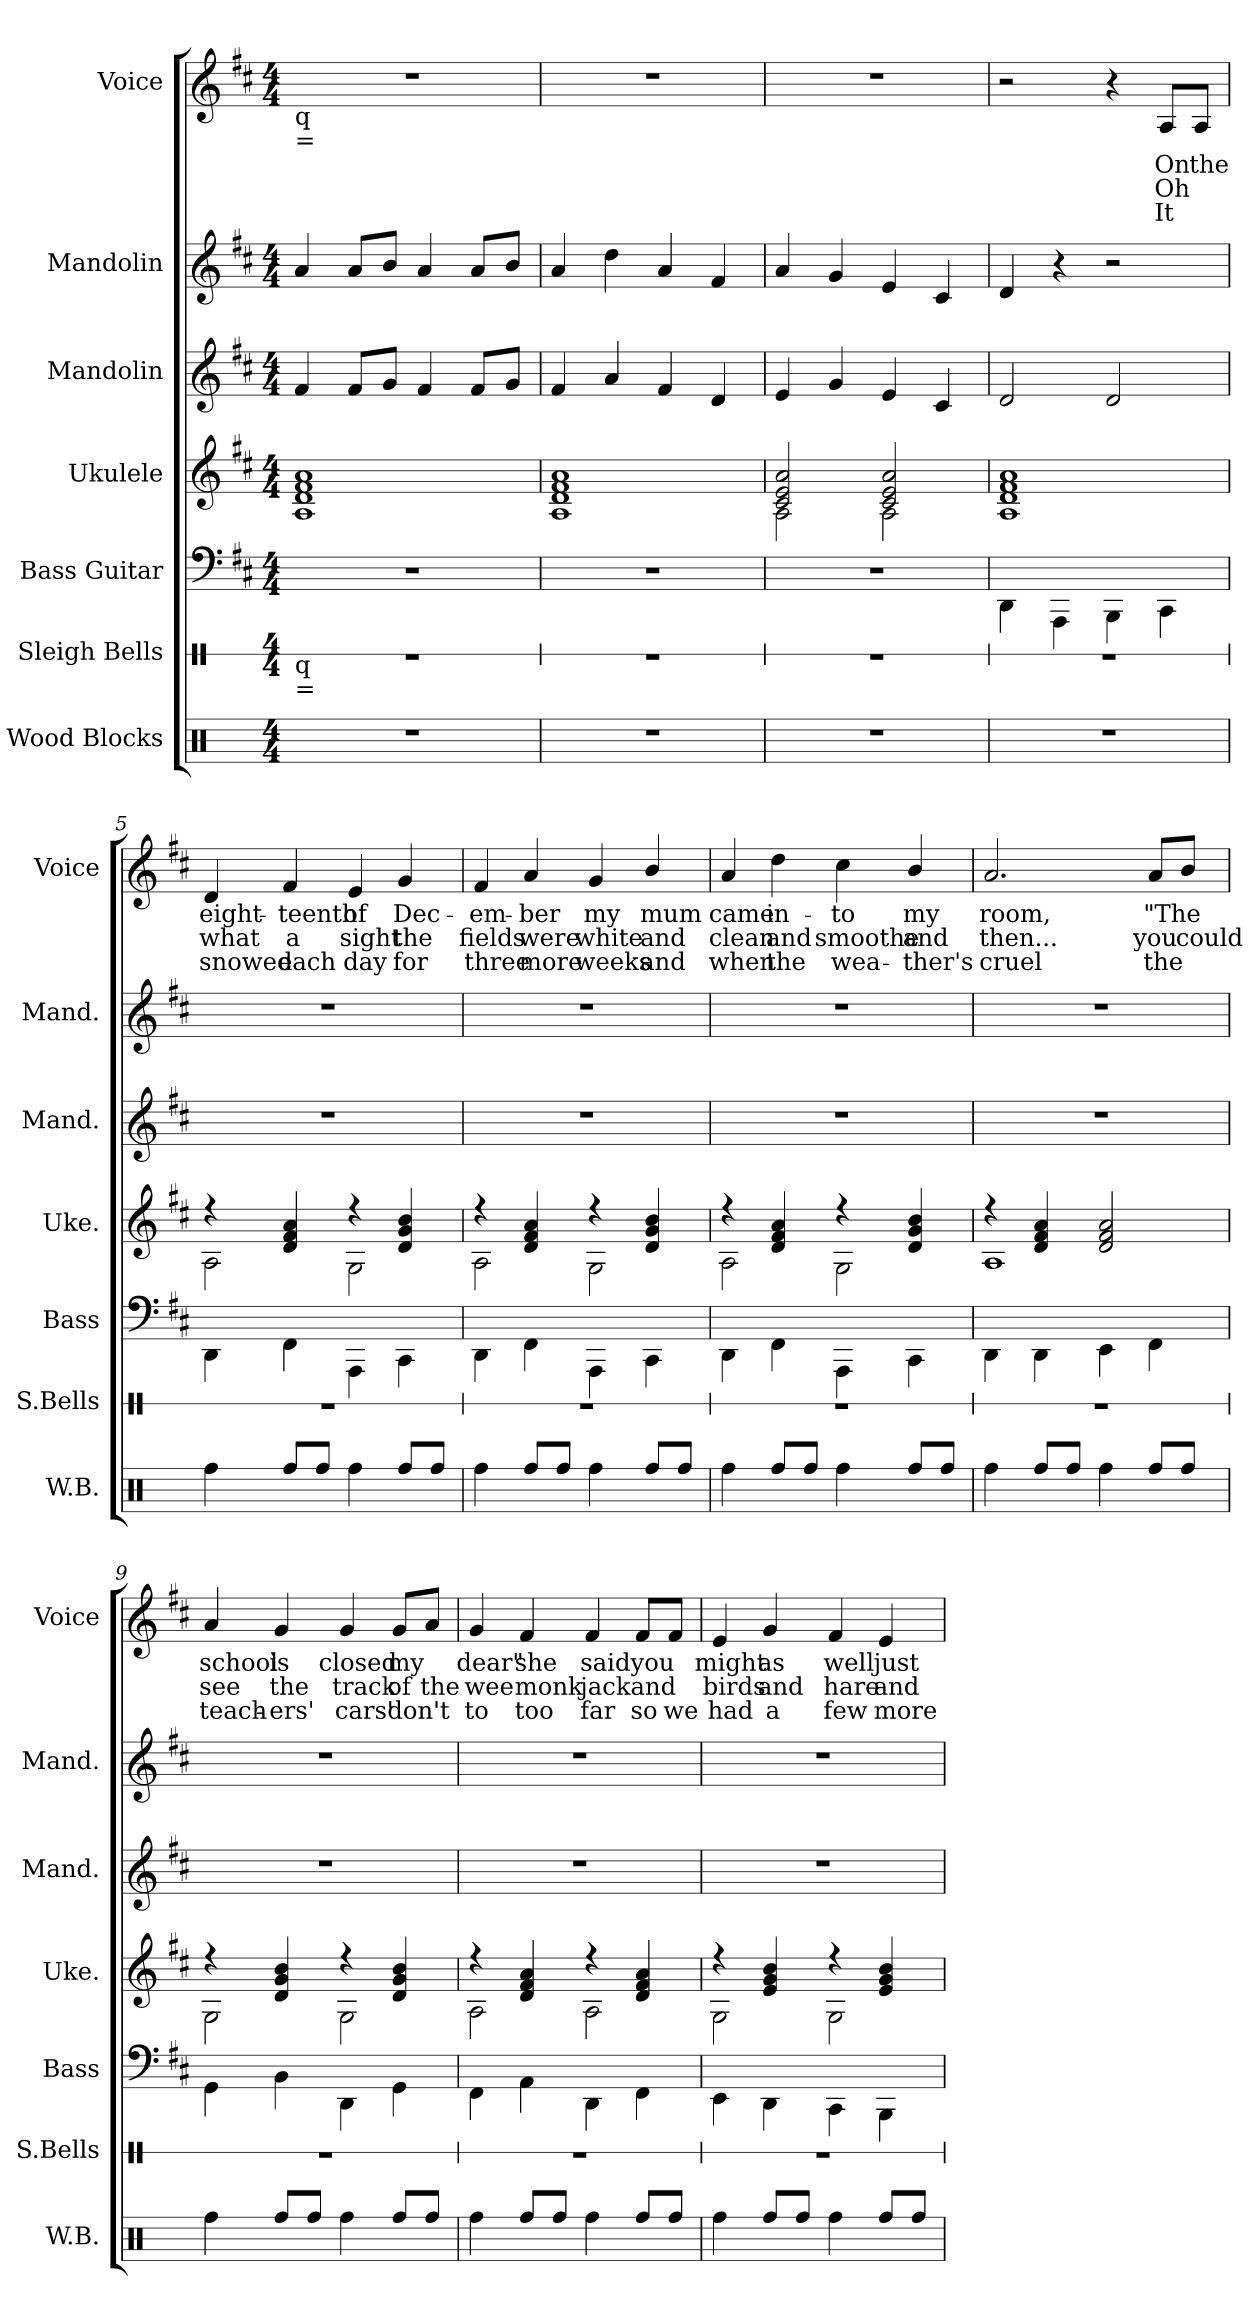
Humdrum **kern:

**kern	**kern	**kern	**kern	**kern	**kern	**kern	**text	**text	**text
*part7	*part6	*part5	*part4	*part3	*part2	*part1	*part1	*part1	*part1
*staff7	*staff6	*staff5	*staff4	*staff3	*staff2	*staff1	*staff1	*staff1	*staff1
*I"Wood Blocks	*I"Sleigh Bells	*I"Bass Guitar	*I"Ukulele	*I"Mandolin	*I"Mandolin	*I"Voice	*	*	*
*I'W.B.	*I'S.Bells	*I'Bass	*I'Uke.	*I'Mand.	*I'Mand.	*I'Voice	*	*	*
*	*stria1	*stria4	*stria4	*	*	*	*	*	*
*clefX	*clefX	*	*	*clefG2	*clefG2	*clefG2	*	*	*
*k[]	*k[]	*k[f#c#]	*k[f#c#]	*k[f#c#]	*k[f#c#]	*k[f#c#]	*	*	*
*	*	*D:	*D:	*D:	*D:	*D:	*	*	*
*M4/4	*M4/4	*M4/4	*M4/4	*M4/4	*M4/4	*M4/4	*	*	*
*MM160	*MM160	*MM160	*MM160	*MM160	*MM160	*MM160	*	*	*
=1	=1	=1	=1	=1	=1	=1	=1	=1	=1
*	*	*	*^	*	*	*	*	*	*
!	!	!	!	!	!	!	!LO:TX:b:t=q	!	!	!
!	!	!	!	!	!	!	!LO:TX:b:t==	!	!	!
!	!LO:TX:b:t=q	!	!	!	!	!	!	!	!	!
!	!LO:TX:b:t==	!	!	!	!	!	!	!	!	!
1r	1r	1r	1d 1f# 1a	1A	4f#/	4a/	1r	.	.	.
.	.	.	.	.	8f#/L	8a/L	.	.	.	.
.	.	.	.	.	8g/J	8b/J	.	.	.	.
.	.	.	.	.	4f#/	4a/	.	.	.	.
.	.	.	.	.	8f#/L	8a/L	.	.	.	.
.	.	.	.	.	8g/J	8b/J	.	.	.	.
=2	=2	=2	=2	=2	=2	=2	=2	=2	=2	=2
1r	1r	1r	1d 1f# 1a	1A	4f#/	4a/	1r	.	.	.
.	.	.	.	.	4a/	4dd\	.	.	.	.
.	.	.	.	.	4f#/	4a/	.	.	.	.
.	.	.	.	.	4d/	4f#/	.	.	.	.
=3	=3	=3	=3	=3	=3	=3	=3	=3	=3	=3
1r	1r	1r	2c#/ 2e/ 2a/	2A\	4e/	4a/	1r	.	.	.
.	.	.	.	.	4g/	4g/	.	.	.	.
.	.	.	2c#/ 2e/ 2a/	2A\	4e/	4e/	.	.	.	.
.	.	.	.	.	4c#/	4c#/	.	.	.	.
=4	=4	=4	=4	=4	=4	=4	=4	=4	=4	=4
1r	1r	4DD\	1d 1f# 1a	1A	2d/	4d/	2r	.	.	.
.	.	4AAA\	.	.	.	4r	.	.	.	.
.	.	4BBB\	.	.	2d/	2r	4r	.	.	.
!	!	!	!	!	!	!	!	!LO:LY:b	!LO:LY:b	!LO:LY:b
.	.	4CC#\	.	.	.	.	8A/L	On	Oh	It
!	!	!	!	!	!	!	!	!LO:LY:b	!	!
.	.	.	.	.	.	.	8A/J	the	.	.
=5	=5	=5	=5	=5	=5	=5	=5	=5	=5	=5
!	!	!	!	!	!	!	!	!LO:LY:b	!LO:LY:b	!LO:LY:b
4Rff\	1r	4DD\	4r	2A\	1r	1r	4d/	eight-	what	snowed
!	!	!	!	!	!	!	!	!LO:LY:b	!LO:LY:b	!LO:LY:b
8Rff/L	.	4FF#\	4d/ 4f#/ 4a/	.	.	.	4f#/	-teenth	a	each
8Rff/J	.	.	.	.	.	.	.	.	.	.
!	!	!	!	!	!	!	!	!LO:LY:b	!LO:LY:b	!LO:LY:b
4Rff\	.	4AAA\	4r	2G\	.	.	4e/	of	sight	day
!	!	!	!	!	!	!	!	!LO:LY:b	!LO:LY:b	!LO:LY:b
8Rff/L	.	4CC#\	4d/ 4g/ 4b/	.	.	.	4g/	Dec-	the	for
8Rff/J	.	.	.	.	.	.	.	.	.	.
!!LO:LB:g=z
=6	=6	=6	=6	=6	=6	=6	=6	=6	=6	=6
!	!	!	!	!	!	!	!	!LO:LY:b	!LO:LY:b	!LO:LY:b
4Rff\	1r	4DD\	4r	2A\	1r	1r	4f#/	-em-	fields	three
!	!	!	!	!	!	!	!	!LO:LY:b	!LO:LY:b	!LO:LY:b
8Rff/L	.	4FF#\	4d/ 4f#/ 4a/	.	.	.	4a/	-ber	were	more
8Rff/J	.	.	.	.	.	.	.	.	.	.
!	!	!	!	!	!	!	!	!LO:LY:b	!LO:LY:b	!LO:LY:b
4Rff\	.	4AAA\	4r	2G\	.	.	4g/	my	white	weeks
!	!	!	!	!	!	!	!	!LO:LY:b	!LO:LY:b	!LO:LY:b
8Rff/L	.	4CC#\	4d/ 4g/ 4b/	.	.	.	4b/	mum	and	and
8Rff/J	.	.	.	.	.	.	.	.	.	.
!!LO:PB:g=z
=7	=7	=7	=7	=7	=7	=7	=7	=7	=7	=7
!	!	!	!	!	!	!	!	!LO:LY:b	!LO:LY:b	!LO:LY:b
4Rff\	1r	4DD\	4r	2A\	1r	1r	4a/	came	clean	when
!	!	!	!	!	!	!	!	!LO:LY:b	!LO:LY:b	!LO:LY:b
8Rff/L	.	4FF#\	4d/ 4f#/ 4a/	.	.	.	4dd\	in-	and	the
8Rff/J	.	.	.	.	.	.	.	.	.	.
!	!	!	!	!	!	!	!	!LO:LY:b	!LO:LY:b	!LO:LY:b
4Rff\	.	4AAA\	4r	2G\	.	.	4cc#\	-to	smoothe	wea-
!	!	!	!	!	!	!	!	!LO:LY:b	!LO:LY:b	!LO:LY:b
8Rff/L	.	4CC#\	4d/ 4g/ 4b/	.	.	.	4b/	my	and	-ther's
8Rff/J	.	.	.	.	.	.	.	.	.	.
=8	=8	=8	=8	=8	=8	=8	=8	=8	=8	=8
!	!	!	!	!	!	!	!	!LO:LY:b	!LO:LY:b	!LO:LY:b
4Rff\	1r	4DD\	4r	1A	1r	1r	2.a/	room,	then...	cruel
8Rff/L	.	4DD\	4d/ 4f#/ 4a/	.	.	.	.	.	.	.
8Rff/J	.	.	.	.	.	.	.	.	.	.
4Rff\	.	4EE\	2d/ 2f#/ 2a/	.	.	.	.	.	.	.
!	!	!	!	!	!	!	!	!LO:LY:b	!LO:LY:b	!LO:LY:b
8Rff/L	.	4FF#\	.	.	.	.	8a/L	"The	you	the
!	!	!	!	!	!	!	!	!	!LO:LY:b	!
8Rff/J	.	.	.	.	.	.	8b/J	.	could	.
=9	=9	=9	=9	=9	=9	=9	=9	=9	=9	=9
!	!	!	!	!	!	!	!	!LO:LY:b	!LO:LY:b	!LO:LY:b
4Rff\	1r	4GG\	4r	2G\	1r	1r	4a/	school	see	teach-
!	!	!	!	!	!	!	!	!LO:LY:b	!LO:LY:b	!LO:LY:b
8Rff/L	.	4BB\	4d/ 4g/ 4b/	.	.	.	4g/	is	the	-ers'
8Rff/J	.	.	.	.	.	.	.	.	.	.
!	!	!	!	!	!	!	!	!LO:LY:b	!LO:LY:b	!LO:LY:b
4Rff\	.	4DD\	4r	2G\	.	.	4g/	closed	track	cars'
!	!	!	!	!	!	!	!	!LO:LY:b	!LO:LY:b	!LO:LY:b
8Rff/L	.	4GG\	4d/ 4g/ 4b/	.	.	.	8g/L	my	of	don't
!	!	!	!	!	!	!	!	!	!LO:LY:b	!
8Rff/J	.	.	.	.	.	.	8a/J	.	the	.
=10	=10	=10	=10	=10	=10	=10	=10	=10	=10	=10
!	!	!	!	!	!	!	!	!LO:LY:b	!LO:LY:b	!LO:LY:b
4Rff\	1r	4FF#\	4r	2A\	1r	1r	4g/	dear"	wee	to
!	!	!	!	!	!	!	!	!LO:LY:b	!LO:LY:b	!LO:LY:b
8Rff/L	.	4AA\	4d/ 4f#/ 4a/	.	.	.	4f#/	she	monk	too
8Rff/J	.	.	.	.	.	.	.	.	.	.
!	!	!	!	!	!	!	!	!LO:LY:b	!LO:LY:b	!LO:LY:b
4Rff\	.	4DD\	4r	2A\	.	.	4f#/	said	jack	far
!	!	!	!	!	!	!	!	!LO:LY:b	!LO:LY:b	!LO:LY:b
8Rff/L	.	4FF#\	4d/ 4f#/ 4a/	.	.	.	8f#/L	you	and	so
!	!	!	!	!	!	!	!	!	!	!LO:LY:b
8Rff/J	.	.	.	.	.	.	8f#/J	.	.	we
=11	=11	=11	=11	=11	=11	=11	=11	=11	=11	=11
!	!	!	!	!	!	!	!	!LO:LY:b	!LO:LY:b	!LO:LY:b
4Rff\	1r	4EE\	4r	2G\	1r	1r	4e/	might	birds	had
!	!	!	!	!	!	!	!	!LO:LY:b	!LO:LY:b	!LO:LY:b
8Rff/L	.	4DD\	4e/ 4g/ 4b/	.	.	.	4g/	as	and	a
8Rff/J	.	.	.	.	.	.	.	.	.	.
!	!	!	!	!	!	!	!	!LO:LY:b	!LO:LY:b	!LO:LY:b
4Rff\	.	4CC#\	4r	2G\	.	.	4f#/	well	hare	few
!	!	!	!	!	!	!	!	!LO:LY:b	!LO:LY:b	!LO:LY:b
8Rff/L	.	4BBB\	4e/ 4g/ 4b/	.	.	.	4e/	just	and	more
8Rff/J	.	.	.	.	.	.	.	.	.	.
*	*	*	*v	*v	*	*	*	*	*	*
=	=	=	=	=	=	=	=	=	=
*-	*-	*-	*-	*-	*-	*-	*-	*-	*-
